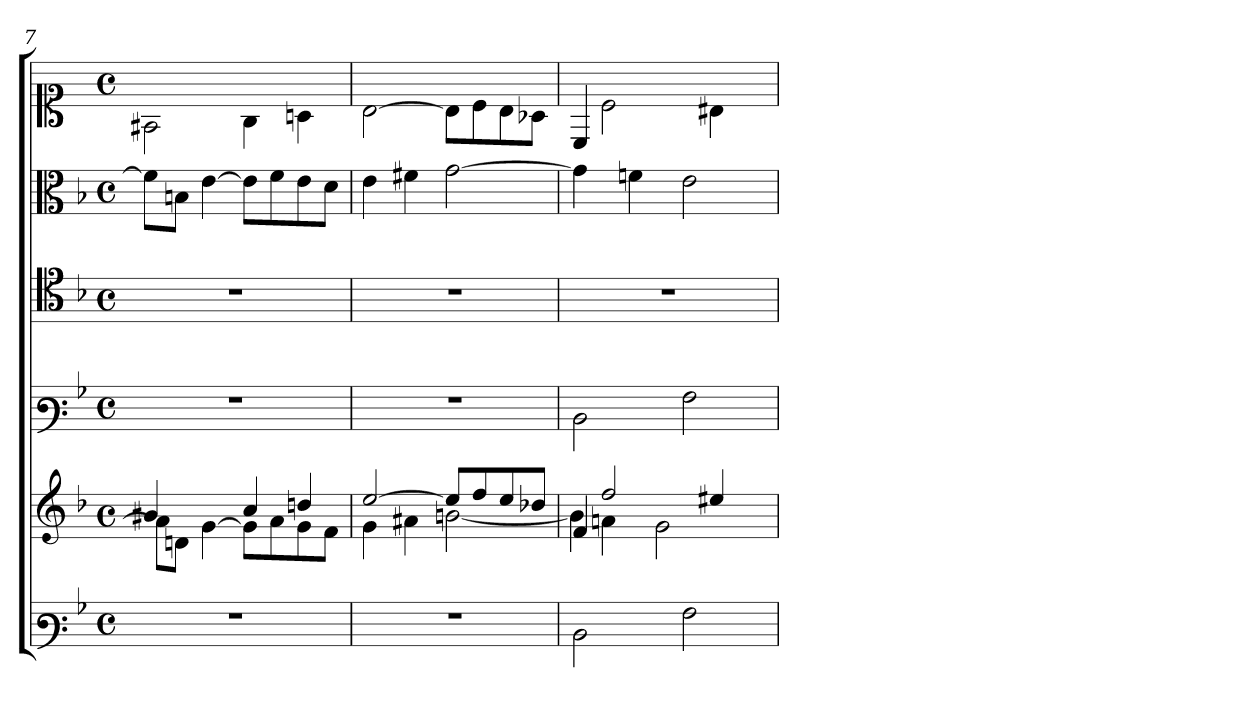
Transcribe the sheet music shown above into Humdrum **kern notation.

**kern	**kern	**kern	**kern	**kern	**kern
*part5	*part5	*part4	*part3	*part2	*part1
*staff6	*staff5	*staff4	*staff3	*staff2	*staff1
!!LO:LB:g=z
*clefF3	*clefG3	*clefF3	*clefC4	*clefC3	*clefC1
*k[b-]	*k[b-]	*k[b-]	*k[b-]	*k[b-]	*
*M4/4	*M4/4	*M4/4	*M4/4	*M4/4	*M4/4
*met(c)	*met(c)	*met(c)	*met(c)	*met(c)	*met(c)
=7	=7	=7	=7	=7	=7
*	*^	*	*	*	*
1r	4g#X/	8f\L]	1r	1r	8f\L]	2F#X\
.	.	8Bn\J	.	.	8Bn\J	.
.	4ryy	[<4e\	.	.	[>4e\	.
.	4a/	8e\L]	.	.	8e\L]	4G\
.	.	8f\	.	.	8f\	.
.	4bn/	8e\	.	.	8e\	4An\
.	.	8d\J	.	.	8d\J	.
=8	=8	=8	=8	=8	=8	=8
1r	[>2cc/	4e\	1r	1r	4e\	[>2B\
.	.	4f#X\	.	.	4f#X\	.
.	8cc/L]	[<2gn\	.	.	[>2g\	8B\L]
.	8dd/	.	.	.	.	8c\
.	8cc/	.	.	.	.	8B\
.	8b-X/J	.	.	.	.	8A-X\J
=9	=9	=9	=9	=9	=9	=9
*	*	*^	*	*	*	*
2D\	8d/J	4g\]	8ryy	2D\	1r	4g\]	8C/J
.	2dd/	.	4fn\	.	.	.	2c\
.	.	8ryy	.	.	.	4fn\	.
.	.	2ryy	2e\	.	.	.	.
2A\	.	.	.	2A\	.	2e\	.
.	4cc#X/	.	.	.	.	.	4B#X\
.	8ryy	8ryy	8ryy	.	.	.	8ryy
*	*v	*v	*v	*	*	*	*
=	=	=	=	=	=
*-	*-	*-	*-	*-	*-
